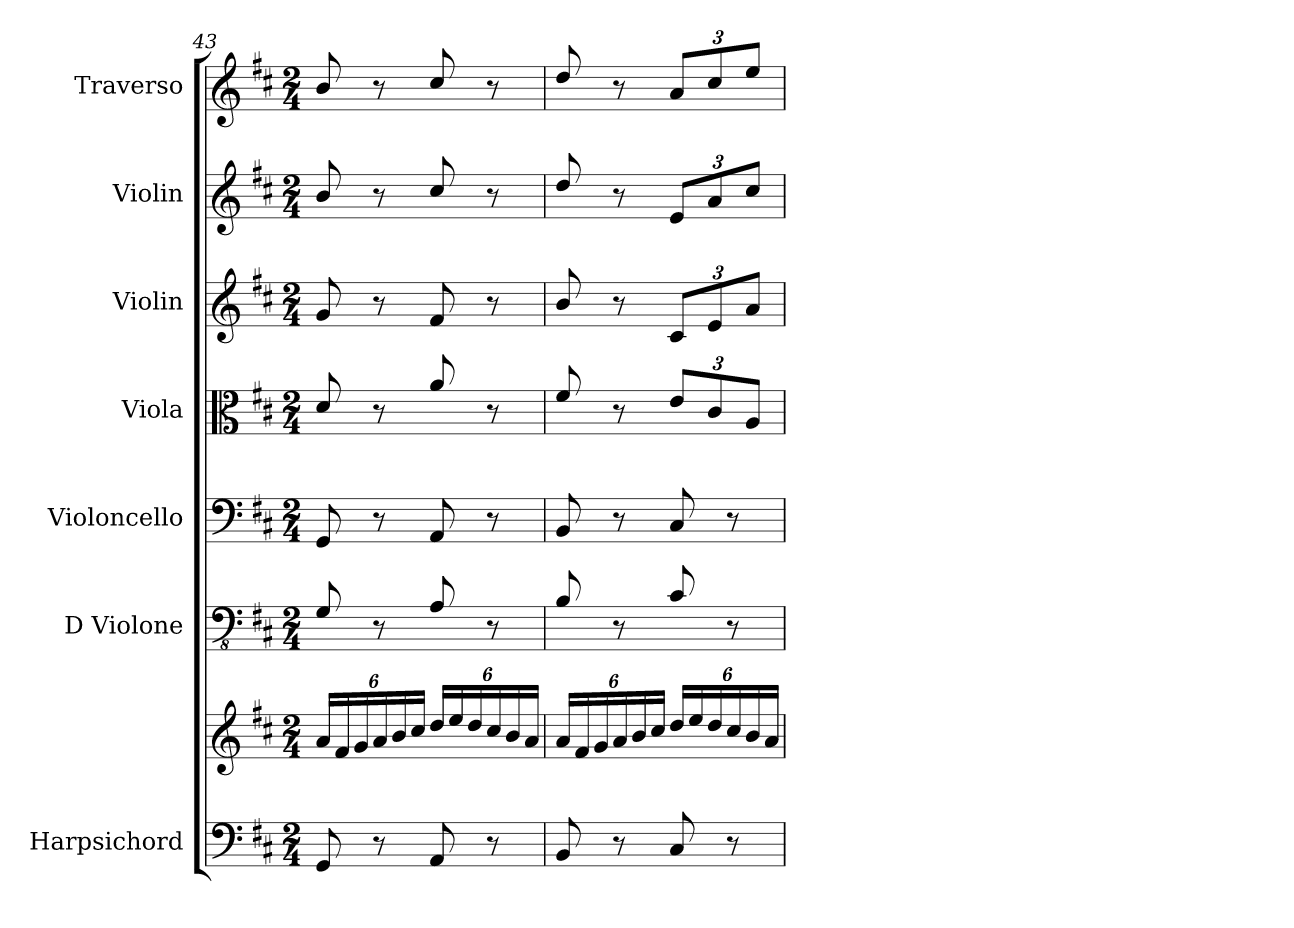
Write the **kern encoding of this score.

**kern	**kern	**kern	**kern	**kern	**kern	**kern	**kern
*part7	*part7	*part6	*part5	*part4	*part3	*part2	*part1
*staff8	*staff7	*staff6	*staff5	*staff4	*staff3	*staff2	*staff1
*I"Harpsichord	*	*I"D Violone	*I"Violoncello	*I"Viola	*I"Violin	*I"Violin	*I"Traverso
*I'Hch.	*	*I'D Vne.	*I'Vc.	*I'Vla.	*I'Vln.	*I'Vln.	*I'Trv.
*clefF4	*clefG2	*clefFv4	*clefF4	*clefC3	*clefG2	*clefG2	*clefG2
*	*	*ITrd7c12	*	*	*	*	*
*k[f#c#]	*k[f#c#]	*k[f#c#]	*k[f#c#]	*k[f#c#]	*k[f#c#]	*k[f#c#]	*k[f#c#]
*M2/4	*M2/4	*M2/4	*M2/4	*M2/4	*M2/4	*M2/4	*M2/4
*	*Xbrackettup	*	*	*	*	*	*
=43	=43	=43	=43	=43	=43	=43	=43
8GG/	24a/LL	8GGG/	8GG/	8d/	8g/	8b/	8b/
.	24f#/	.	.	.	.	.	.
.	24g/	.	.	.	.	.	.
8r	24a/	8r	8r	8r	8r	8r	8r
.	24b/	.	.	.	.	.	.
.	24cc#/JJ	.	.	.	.	.	.
8AA/	24dd/LL	8AAA/	8AA/	8a/	8f#/	8cc#/	8cc#/
.	24ee/	.	.	.	.	.	.
.	24dd/	.	.	.	.	.	.
8r	24cc#/	8r	8r	8r	8r	8r	8r
.	24b/	.	.	.	.	.	.
.	24a/JJ	.	.	.	.	.	.
!!LO:PB:g=z
=44	=44	=44	=44	=44	=44	=44	=44
8BB/	24a/LL	8BBB/	8BB/	8f#/	8b/	8dd/	8dd/
.	24f#/	.	.	.	.	.	.
.	24g/	.	.	.	.	.	.
8r	24a/	8r	8r	8r	8r	8r	8r
.	24b/	.	.	.	.	.	.
.	24cc#/JJ	.	.	.	.	.	.
*	*	*	*	*Xbrackettup	*Xbrackettup	*Xbrackettup	*Xbrackettup
8C#/	24dd/LL	8CC#/	8C#/	12e/L	12c#/L	12e/L	12a/L
.	24ee/	.	.	.	.	.	.
.	24dd/	.	.	12c#/	12e/	12a/	12cc#/
8r	24cc#/	8r	8r	.	.	.	.
.	24b/	.	.	12A/J	12a/J	12cc#/J	12ee/J
.	24a/JJ	.	.	.	.	.	.
=	=	=	=	=	=	=	=
*-	*-	*-	*-	*-	*-	*-	*-
